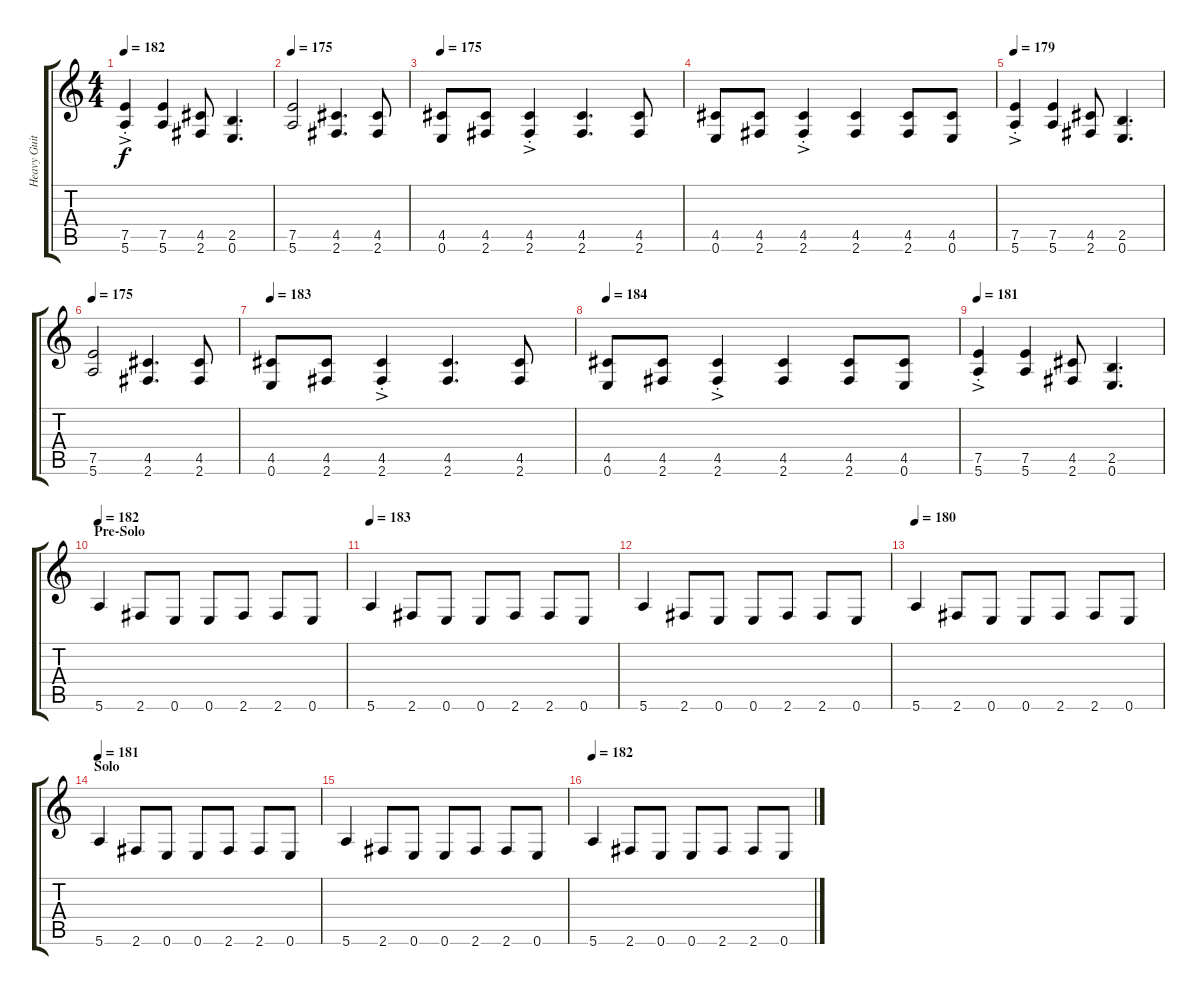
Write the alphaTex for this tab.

\track ("Heavy Guitar Left Channel" "Heavy Guit") {instrument distortionguitar}
\staff {score tabs}
\tuning (E4 B3 G3 D3 A2 E2) {hide}
\ts (4 4)
\tempo 182
\clef g2
\ks c
(7.5{ac st} 5.6{ac st}).4{dy f} (7.5 5.6).4 (4.5 2.6).8 (2.5 0.6).4{d} |
\tempo 175
(7.5 5.6).2 (4.5 2.6).4{d} (4.5 2.6).8 |
\tempo 175
(4.5 0.6).8 (4.5 2.6).8 (4.5{ac st} 2.6{ac st}).4 (4.5 2.6).4{d} (4.5 2.6).8 |
(4.5 0.6).8 (4.5 2.6).8 (4.5{ac st} 2.6{ac st}).4 (4.5 2.6).4 (4.5 2.6).8 (4.5 0.6).8 |
\tempo 179
(7.5{ac st} 5.6{ac st}).4 (7.5 5.6).4 (4.5 2.6).8 (2.5 0.6).4{d} |
\tempo 175
(7.5 5.6).2 (4.5 2.6).4{d} (4.5 2.6).8 |
\tempo 183
(4.5 0.6).8 (4.5 2.6).8 (4.5{ac st} 2.6{ac st}).4 (4.5 2.6).4{d} (4.5 2.6).8 |
\tempo 184
(4.5 0.6).8 (4.5 2.6).8 (4.5{ac st} 2.6{ac st}).4 (4.5 2.6).4 (4.5 2.6).8 (4.5 0.6).8 |
\tempo 181
(7.5{ac st} 5.6{ac st}).4 (7.5 5.6).4 (4.5 2.6).8 (2.5 0.6).4{d} |
\section ("" "Pre-Solo")
\tempo 182
5.6.4 2.6.8 0.6.8 0.6.8 2.6.8 2.6.8 0.6.8 |
\tempo 183
5.6.4 2.6.8 0.6.8 0.6.8 2.6.8 2.6.8 0.6.8 |
5.6.4 2.6.8 0.6.8 0.6.8 2.6.8 2.6.8 0.6.8 |
\tempo 180
5.6.4 2.6.8 0.6.8 0.6.8 2.6.8 2.6.8 0.6.8 |
\section ("" "Solo")
\tempo 181
5.6.4 2.6.8 0.6.8 0.6.8 2.6.8 2.6.8 0.6.8 |
5.6.4 2.6.8 0.6.8 0.6.8 2.6.8 2.6.8 0.6.8 |
\tempo 182
5.6.4 2.6.8 0.6.8 0.6.8 2.6.8 2.6.8 0.6.8
